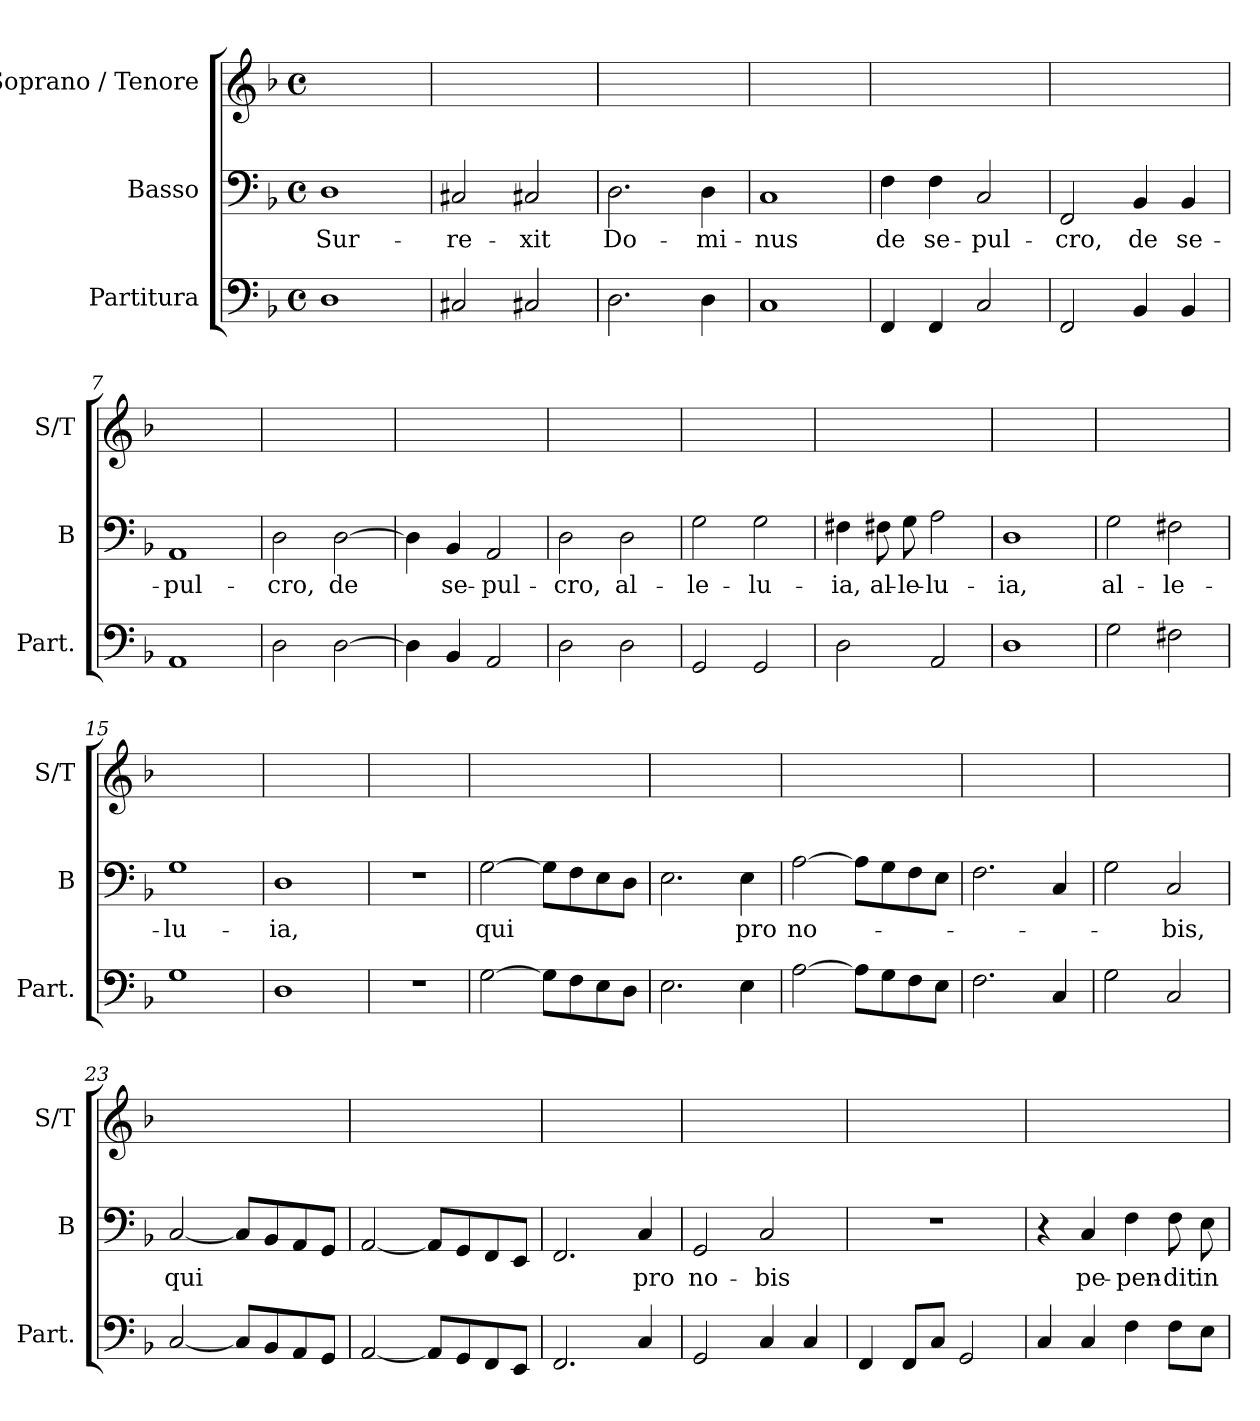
**kern	**kern	**text	**kern
*part3	*part2	*part2	*part1
*staff3	*staff2	*staff2	*staff1
*I"Partitura	*I"Basso	*	*I"Soprano / Tenore
*I'Part.	*I'B	*	*I'S/T
*clefF4	*clefF4	*	*clefG2
*k[b-]	*k[b-]	*	*k[b-]
*F:	*F:	*	*F:
*M4/4	*M4/4	*	*M4/4
*met(c)	*met(c)	*	*met(c)
=1	=1	=1	=1
!	!	!LO:LY:b	!
1D	1D	Sur-	1ryy
=2	=2	=2	=2
!	!	!LO:LY:b	!
2C#X/	2C#X/	-re-	1ryy
!	!	!LO:LY:b	!
2C#X/	2C#X/	-xit	.
=3	=3	=3	=3
!	!	!LO:LY:b	!
2.D\	2.D\	Do-	1ryy
!	!	!LO:LY:b	!
4D\	4D\	-mi-	.
=4	=4	=4	=4
!	!	!LO:LY:b	!
1C	1C	-nus	1ryy
=5	=5	=5	=5
!	!	!LO:LY:b	!
4FF/	4F\	de	1ryy
!	!	!LO:LY:b	!
4FF/	4F\	se-	.
!	!	!LO:LY:b	!
2C/	2C/	-pul-	.
=6	=6	=6	=6
!	!	!LO:LY:b	!
2FF/	2FF/	-cro,	1ryy
!	!	!LO:LY:b	!
4BB-/	4BB-/	de	.
!	!	!LO:LY:b	!
4BB-/	4BB-/	se-	.
=7	=7	=7	=7
!	!	!LO:LY:b	!
1AA	1AA	-pul-	1ryy
=8	=8	=8	=8
!	!	!LO:LY:b	!
2D\	2D\	-cro,	1ryy
!	!	!LO:LY:b	!
[2D\	[2D\	de	.
=9	=9	=9	=9
4D\]	4D\]	.	1ryy
!	!	!LO:LY:b	!
4BB-/	4BB-/	se-	.
!	!	!LO:LY:b	!
2AA/	2AA/	-pul-	.
=10	=10	=10	=10
!	!	!LO:LY:b	!
2D\	2D\	-cro,	1ryy
!	!	!LO:LY:b	!
2D\	2D\	al-	.
=11	=11	=11	=11
!	!	!LO:LY:b	!
2GG/	2G\	-le-	1ryy
!	!	!LO:LY:b	!
2GG/	2G\	-lu-	.
=12	=12	=12	=12
!	!	!LO:LY:b	!
2D\	4F#X\	-ia,	1ryy
!	!	!LO:LY:b	!
.	8F#X\	al-	.
!	!	!LO:LY:b	!
.	8G\	-le-	.
!	!	!LO:LY:b	!
2AA/	2A\	-lu-	.
=13	=13	=13	=13
!	!	!LO:LY:b	!
1D	1D	-ia,	1ryy
=14	=14	=14	=14
!	!	!LO:LY:b	!
2G\	2G\	al-	1ryy
!	!	!LO:LY:b	!
2F#X\	2F#X\	-le-	.
=15	=15	=15	=15
!	!	!LO:LY:b	!
1G	1G	-lu-	1ryy
=16	=16	=16	=16
!	!	!LO:LY:b	!
1D	1D	-ia,	1ryy
=17	=17	=17	=17
1r	1r	.	1ryy
=18	=18	=18	=18
!	!	!LO:LY:b	!
[2G\	[2G\	qui	1ryy
8G\L]	8G\L]	.	.
8F\	8F\	.	.
8E\	8E\	.	.
8D\J	8D\J	.	.
=19	=19	=19	=19
2.E\	2.E\	.	1ryy
!	!	!LO:LY:b	!
4E\	4E\	pro	.
=20	=20	=20	=20
!	!	!LO:LY:b	!
[2A\	[2A\	no-	1ryy
8A\L]	8A\L]	.	.
8G\	8G\	.	.
8F\	8F\	.	.
8E\J	8E\J	.	.
=21	=21	=21	=21
2.F\	2.F\	.	1ryy
4C/	4C/	.	.
=22	=22	=22	=22
2G\	2G\	.	1ryy
!	!	!LO:LY:b	!
2C/	2C/	-bis,	.
=23	=23	=23	=23
!	!	!LO:LY:b	!
[2C/	[2C/	qui	1ryy
8C/L]	8C/L]	.	.
8BB-/	8BB-/	.	.
8AA/	8AA/	.	.
8GG/J	8GG/J	.	.
=24	=24	=24	=24
[2AA/	[2AA/	.	1ryy
8AA/L]	8AA/L]	.	.
8GG/	8GG/	.	.
8FF/	8FF/	.	.
8EE/J	8EE/J	.	.
=25	=25	=25	=25
2.FF/	2.FF/	.	1ryy
!	!	!LO:LY:b	!
4C/	4C/	pro	.
=26	=26	=26	=26
!	!	!LO:LY:b	!
2GG/	2GG/	no-	1ryy
!	!	!LO:LY:b	!
4C/	2C/	-bis	.
4C/	.	.	.
=27	=27	=27	=27
4FF/	1r	.	1ryy
8FF/L	.	.	.
8C/J	.	.	.
2GG/	.	.	.
=28	=28	=28	=28
4C/	4r	.	1ryy
!	!	!LO:LY:b	!
4C/	4C/	pe-	.
!	!	!LO:LY:b	!
4F\	4F\	-pen-	.
!	!	!LO:LY:b	!
8F\L	8F\	-dit	.
!	!	!LO:LY:b	!
8E\J	8E\	in	.
=	=	=	=
*-	*-	*-	*-
